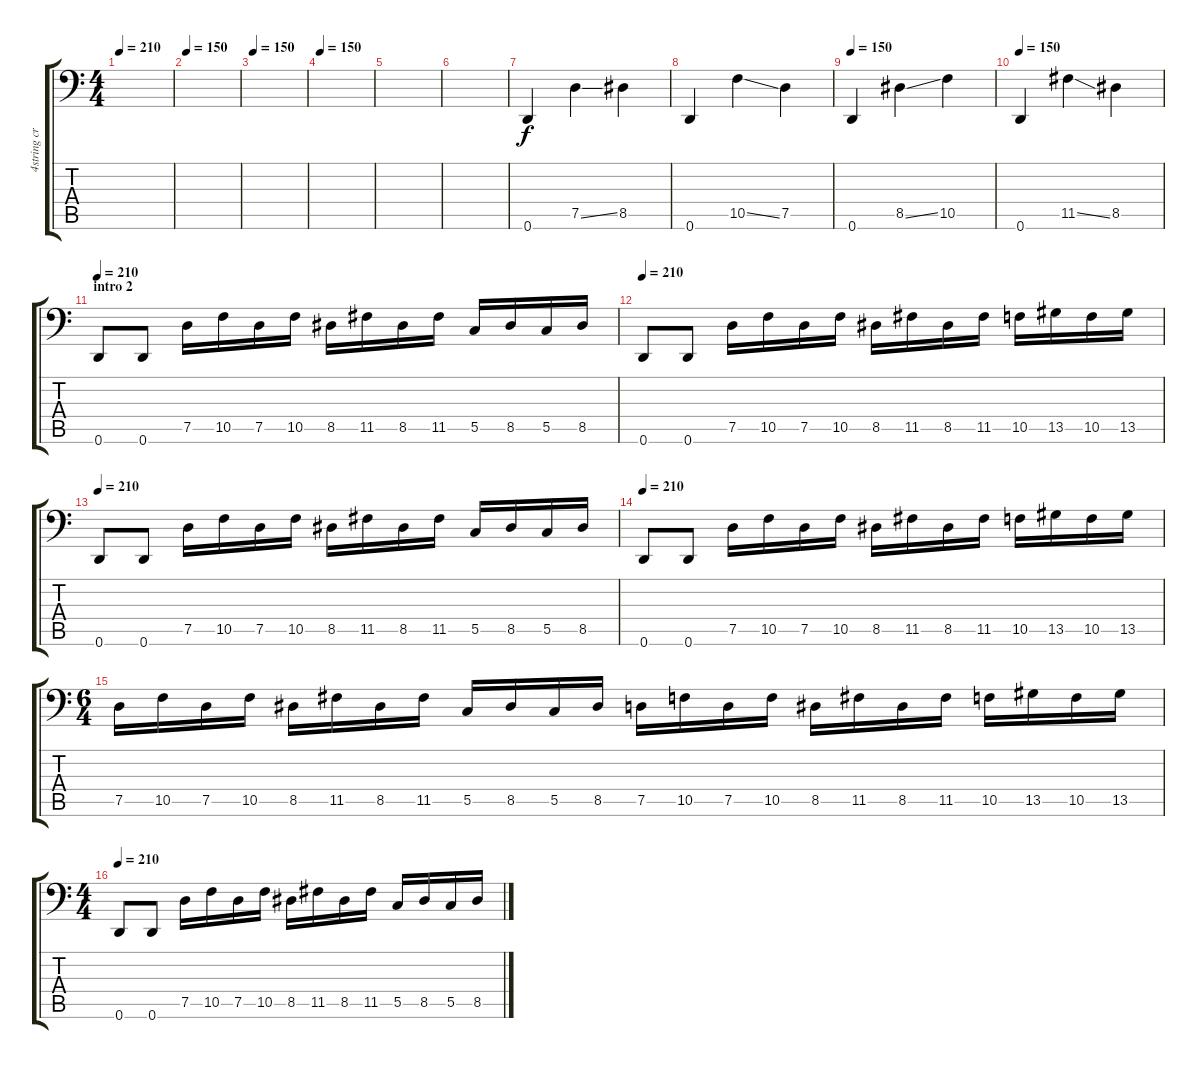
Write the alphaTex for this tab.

\track ("4string crushfuck" "4string cr") {instrument electricbassfinger}
\staff {score tabs}
\tuning (D3 A2 F2 C2 G1 D1) {hide}
\ts (4 4)
\tempo 210
\tempo 150
\tempo 210
\clef f4
\ks c
|
\tempo 150
|
\tempo 150
|
\tempo 150
|
|
|
0.6.4 7.5{ss}.4 8.5.4 |
0.6.4 10.5{ss}.4 7.5.4 |
\tempo 150
0.6.4 8.5{ss}.4 10.5.4 |
\tempo 150
0.6.4 11.5{ss}.4 8.5.4 |
\section ("" "intro 2")
\tempo 210
0.6.8 0.6.8 7.5.16 10.5.16 7.5.16 10.5.16 8.5.16 11.5.16 8.5.16 11.5.16 5.5.16 8.5.16 5.5.16 8.5.16 |
\tempo 210
0.6.8 0.6.8 7.5.16 10.5.16 7.5.16 10.5.16 8.5.16 11.5.16 8.5.16 11.5.16 10.5.16 13.5.16 10.5.16 13.5.16 |
\tempo 210
0.6.8 0.6.8 7.5.16 10.5.16 7.5.16 10.5.16 8.5.16 11.5.16 8.5.16 11.5.16 5.5.16 8.5.16 5.5.16 8.5.16 |
\tempo 210
0.6.8 0.6.8 7.5.16 10.5.16 7.5.16 10.5.16 8.5.16 11.5.16 8.5.16 11.5.16 10.5.16 13.5.16 10.5.16 13.5.16 |
\ts (6 4)
7.5.16 10.5.16 7.5.16 10.5.16 8.5.16 11.5.16 8.5.16 11.5.16 5.5.16 8.5.16 5.5.16 8.5.16 7.5.16 10.5.16 7.5.16 10.5.16 8.5.16 11.5.16 8.5.16 11.5.16 10.5.16 13.5.16 10.5.16 13.5.16 |
\ts (4 4)
\tempo 210
0.6.8 0.6.8 7.5.16 10.5.16 7.5.16 10.5.16 8.5.16 11.5.16 8.5.16 11.5.16 5.5.16 8.5.16 5.5.16 8.5.16
